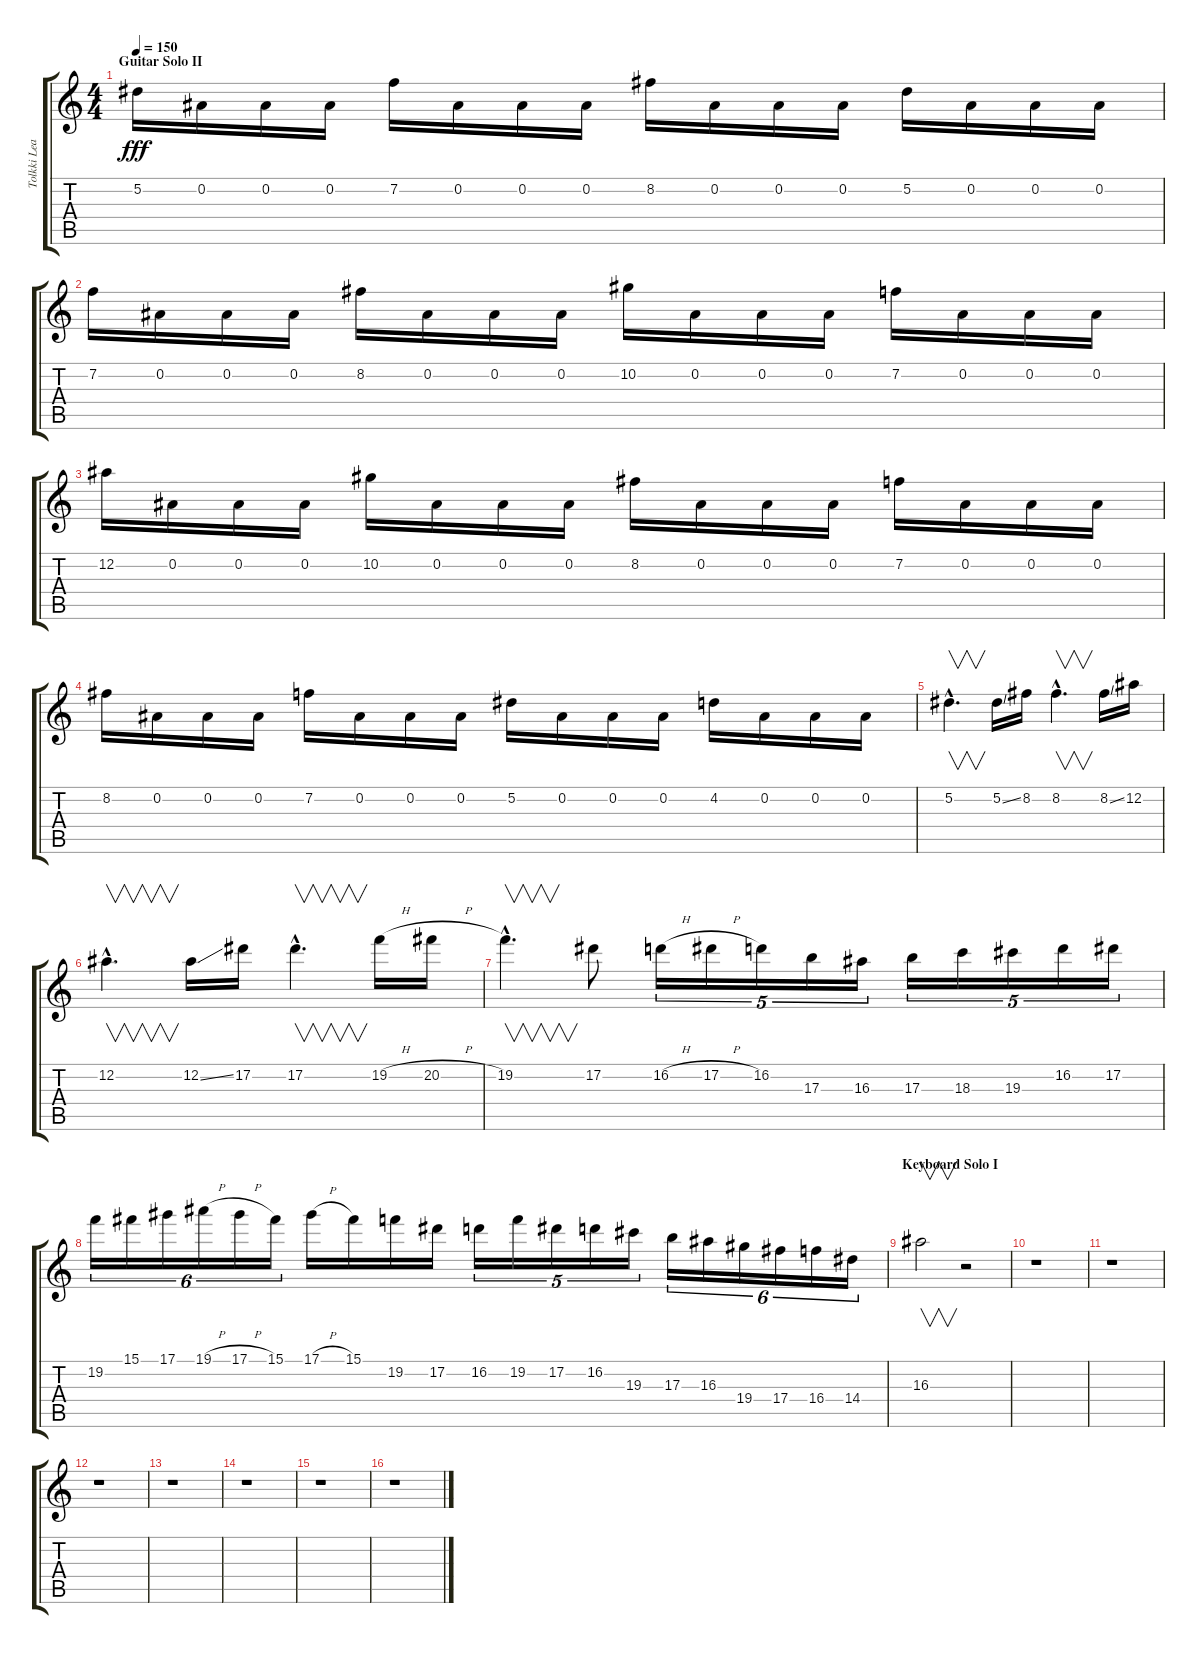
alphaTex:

\track ("Tolkki Lead" "Tolkki Lea") {instrument overdrivenguitar}
\staff {score tabs}
\tuning (Eb4 Bb3 Gb3 Db3 Ab2 Eb2) {hide}
\ts (4 4)
\section ("" "Guitar Solo II")
\tempo 150
\clef g2
\ks c
5.2.16{dy fff} 0.2.16 0.2.16 0.2.16 7.2.16 0.2.16 0.2.16 0.2.16 8.2.16 0.2.16 0.2.16 0.2.16 5.2.16 0.2.16 0.2.16 0.2.16 |
7.2.16 0.2.16 0.2.16 0.2.16 8.2.16 0.2.16 0.2.16 0.2.16 10.2.16 0.2.16 0.2.16 0.2.16 7.2.16 0.2.16 0.2.16 0.2.16 |
12.2.16 0.2.16 0.2.16 0.2.16 10.2.16 0.2.16 0.2.16 0.2.16 8.2.16 0.2.16 0.2.16 0.2.16 7.2.16 0.2.16 0.2.16 0.2.16 |
8.2.16 0.2.16 0.2.16 0.2.16 7.2.16 0.2.16 0.2.16 0.2.16 5.2.16 0.2.16 0.2.16 0.2.16 4.2.16 0.2.16 0.2.16 0.2.16 |
5.2{hac}.4{v d} 5.2{ss}.16 8.2.16 8.2{hac}.4{v d} 8.2{ss}.16 12.2.16 |
12.2{hac}.4{v d} 12.2{ss}.16 17.2.16 17.2{hac}.4{v d} 19.2{h}.16 20.2{h}.16 |
19.2{hac}.4{v d} 17.2.8 16.2{h}.16{tu (5 4)} 17.2{h}.16{tu (5 4)} 16.2.16{tu (5 4)} 17.3.16{tu (5 4)} 16.3.16{tu (5 4)} 17.3.16{tu (5 4)} 18.3.16{tu (5 4)} 19.3.16{tu (5 4)} 16.2.16{tu (5 4)} 17.2.16{tu (5 4)} |
19.2.16{tu (6 4)} 15.1.16{tu (6 4)} 17.1.16{tu (6 4)} 19.1{h}.16{tu (6 4)} 17.1{h}.16{tu (6 4)} 15.1.16{tu (6 4)} 17.1{h}.16 15.1.16 19.2.16 17.2.16 16.2.16{tu (5 4)} 19.2.16{tu (5 4)} 17.2.16{tu (5 4)} 16.2.16{tu (5 4)} 19.3.16{tu (5 4)} 17.3.16{tu (6 4)} 16.3.16{tu (6 4)} 19.4.16{tu (6 4)} 17.4.16{tu (6 4)} 16.4.16{tu (6 4)} 14.4.16{tu (6 4)} |
\section ("" "Keyboard Solo I")
16.3.2{v} r.2 |
r.1 |
r.1 |
r.1 |
r.1 |
r.1 |
r.1 |
r.1
